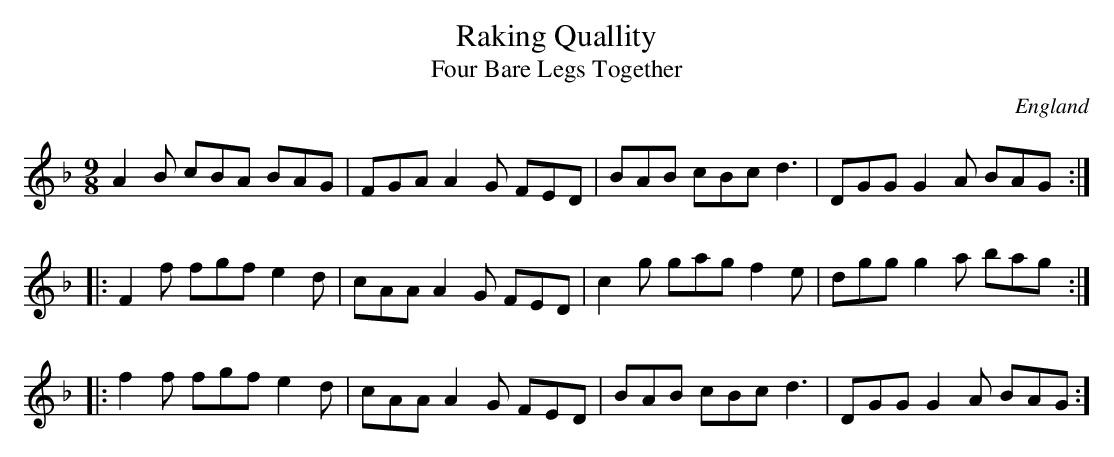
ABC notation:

X:1
T:Raking Quallity
T:Four Bare Legs Together
O:England
M:9/8
K:D minor
A2B cBA BAG | FGA A2G FED | BAB cBc d3  | DGG G2A BAG ::
F2f fgf e2d | cAA A2G FED | c2g gag f2e | dgg g2a bag ::
f2f fgf e2d | cAA A2G FED | BAB cBc d3  | DGG G2A BAG :]
